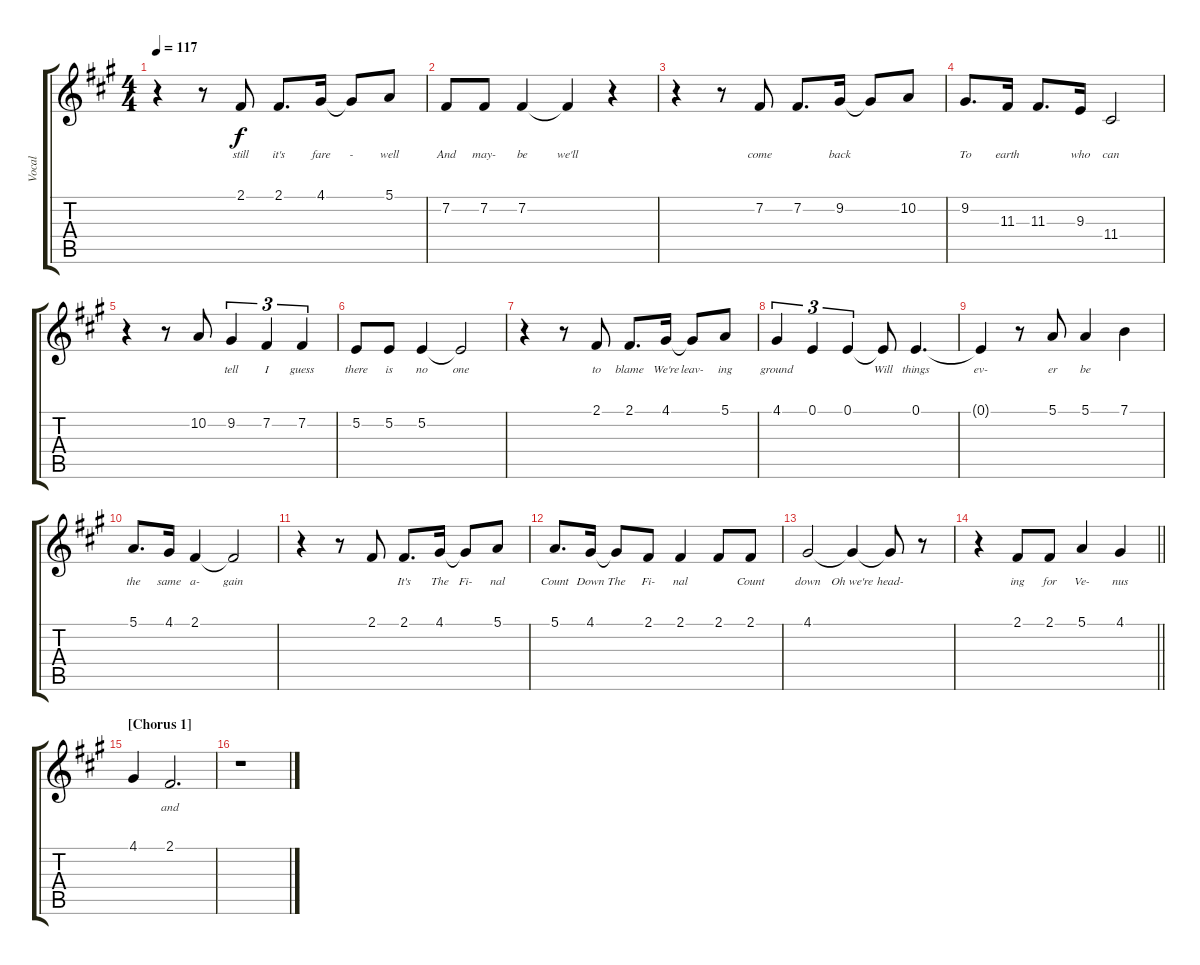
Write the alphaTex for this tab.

\track ("Vocal" "Vocal") {instrument lead1square}
\staff {score tabs}
\tuning (E4 B3 G3 D3 A2 E2) {hide}
\ts (4 4)
\tempo 117
\clef g2
\ks a
r.4{dy f} r.8 2.1.8{lyrics (0 "still") lyrics (1 "") lyrics (2 "") lyrics (3 "") lyrics (4 "")} 2.1.8{d lyrics (0 "it's") lyrics (1 "") lyrics (2 "") lyrics (3 "") lyrics (4 "")} 4.1.16{lyrics (0 "fare") lyrics (1 "") lyrics (2 "") lyrics (3 "") lyrics (4 "")} 4.1{t}.8{lyrics (0 "-") lyrics (1 "") lyrics (2 "") lyrics (3 "") lyrics (4 "")} 5.1.8{lyrics (0 "well") lyrics (1 "") lyrics (2 "") lyrics (3 "") lyrics (4 "")} |
7.2.8{lyrics (0 "And") lyrics (1 "") lyrics (2 "") lyrics (3 "") lyrics (4 "")} 7.2.8{lyrics (0 "may-") lyrics (1 "") lyrics (2 "") lyrics (3 "") lyrics (4 "")} 7.2.4{lyrics (0 "be") lyrics (1 "") lyrics (2 "") lyrics (3 "") lyrics (4 "")} 7.2{t}.4{lyrics (0 "we'll") lyrics (1 "") lyrics (2 "") lyrics (3 "") lyrics (4 "")} r.4 |
r.4 r.8 7.2.8{lyrics (0 "come") lyrics (1 "") lyrics (2 "") lyrics (3 "") lyrics (4 "")} 7.2.8{d lyrics (0 "") lyrics (1 "") lyrics (2 "") lyrics (3 "") lyrics (4 "")} 9.2.16{lyrics (0 "back") lyrics (1 "") lyrics (2 "") lyrics (3 "") lyrics (4 "")} 9.2{t}.8{lyrics (0 "") lyrics (1 "") lyrics (2 "") lyrics (3 "") lyrics (4 "")} 10.2.8{lyrics (0 "") lyrics (1 "") lyrics (2 "") lyrics (3 "") lyrics (4 "")} |
9.2.8{d lyrics (0 "To") lyrics (1 "") lyrics (2 "") lyrics (3 "") lyrics (4 "")} 11.3.16{lyrics (0 "earth") lyrics (1 "") lyrics (2 "") lyrics (3 "") lyrics (4 "")} 11.3.8{d lyrics (0 "") lyrics (1 "") lyrics (2 "") lyrics (3 "") lyrics (4 "")} 9.3.16{lyrics (0 "who") lyrics (1 "") lyrics (2 "") lyrics (3 "") lyrics (4 "")} 11.4.2{lyrics (0 "can") lyrics (1 "") lyrics (2 "") lyrics (3 "") lyrics (4 "")} |
r.4 r.8 10.2.8{lyrics (0 "") lyrics (1 "") lyrics (2 "") lyrics (3 "") lyrics (4 "")} 9.2.4{tu (3 2) lyrics (0 "tell") lyrics (1 "") lyrics (2 "") lyrics (3 "") lyrics (4 "")} 7.2.4{tu (3 2) lyrics (0 "I") lyrics (1 "") lyrics (2 "") lyrics (3 "") lyrics (4 "")} 7.2.4{tu (3 2) lyrics (0 "guess") lyrics (1 "") lyrics (2 "") lyrics (3 "") lyrics (4 "")} |
5.2.8{lyrics (0 "there") lyrics (1 "") lyrics (2 "") lyrics (3 "") lyrics (4 "")} 5.2.8{lyrics (0 "is") lyrics (1 "") lyrics (2 "") lyrics (3 "") lyrics (4 "")} 5.2.4{lyrics (0 "no") lyrics (1 "") lyrics (2 "") lyrics (3 "") lyrics (4 "")} 5.2{t}.2{lyrics (0 "one") lyrics (1 "") lyrics (2 "") lyrics (3 "") lyrics (4 "")} |
r.4 r.8 2.1.8{lyrics (0 "to") lyrics (1 "") lyrics (2 "") lyrics (3 "") lyrics (4 "")} 2.1.8{d lyrics (0 "blame") lyrics (1 "") lyrics (2 "") lyrics (3 "") lyrics (4 "")} 4.1.16{lyrics (0 "We're") lyrics (1 "") lyrics (2 "") lyrics (3 "") lyrics (4 "")} 4.1{t}.8{lyrics (0 "leav-") lyrics (1 "") lyrics (2 "") lyrics (3 "") lyrics (4 "")} 5.1.8{lyrics (0 "ing") lyrics (1 "") lyrics (2 "") lyrics (3 "") lyrics (4 "")} |
4.1.4{tu (3 2) lyrics (0 "ground") lyrics (1 "") lyrics (2 "") lyrics (3 "") lyrics (4 "")} 0.1.4{tu (3 2) lyrics (0 "") lyrics (1 "") lyrics (2 "") lyrics (3 "") lyrics (4 "")} 0.1.4{tu (3 2) lyrics (0 "") lyrics (1 "") lyrics (2 "") lyrics (3 "") lyrics (4 "")} 0.1{t}.8{lyrics (0 "Will") lyrics (1 "") lyrics (2 "") lyrics (3 "") lyrics (4 "")} 0.1.4{d lyrics (0 "things") lyrics (1 "") lyrics (2 "") lyrics (3 "") lyrics (4 "")} |
0.1{t}.4{lyrics (0 "ev-") lyrics (1 "") lyrics (2 "") lyrics (3 "") lyrics (4 "")} r.8 5.1.8{lyrics (0 "er") lyrics (1 "") lyrics (2 "") lyrics (3 "") lyrics (4 "")} 5.1.4{lyrics (0 "be") lyrics (1 "") lyrics (2 "") lyrics (3 "") lyrics (4 "")} 7.1.4{lyrics (0 "") lyrics (1 "") lyrics (2 "") lyrics (3 "") lyrics (4 "")} |
5.1.8{d lyrics (0 "the") lyrics (1 "") lyrics (2 "") lyrics (3 "") lyrics (4 "")} 4.1.16{lyrics (0 "same") lyrics (1 "") lyrics (2 "") lyrics (3 "") lyrics (4 "")} 2.1.4{lyrics (0 "a-") lyrics (1 "") lyrics (2 "") lyrics (3 "") lyrics (4 "")} 2.1{t}.2{lyrics (0 "gain") lyrics (1 "") lyrics (2 "") lyrics (3 "") lyrics (4 "")} |
r.4 r.8 2.1.8{lyrics (0 "") lyrics (1 "") lyrics (2 "") lyrics (3 "") lyrics (4 "")} 2.1.8{d lyrics (0 "It's") lyrics (1 "") lyrics (2 "") lyrics (3 "") lyrics (4 "")} 4.1.16{lyrics (0 "The") lyrics (1 "") lyrics (2 "") lyrics (3 "") lyrics (4 "")} 4.1{t}.8{lyrics (0 "Fi-") lyrics (1 "") lyrics (2 "") lyrics (3 "") lyrics (4 "")} 5.1.8{lyrics (0 "nal") lyrics (1 "") lyrics (2 "") lyrics (3 "") lyrics (4 "")} |
5.1.8{d lyrics (0 "Count") lyrics (1 "") lyrics (2 "") lyrics (3 "") lyrics (4 "")} 4.1.16{lyrics (0 "Down") lyrics (1 "") lyrics (2 "") lyrics (3 "") lyrics (4 "")} 4.1{t}.8{lyrics (0 "The") lyrics (1 "") lyrics (2 "") lyrics (3 "") lyrics (4 "")} 2.1.8{lyrics (0 "Fi-") lyrics (1 "") lyrics (2 "") lyrics (3 "") lyrics (4 "")} 2.1.4{lyrics (0 "nal") lyrics (1 "") lyrics (2 "") lyrics (3 "") lyrics (4 "")} 2.1.8{lyrics (0 "") lyrics (1 "") lyrics (2 "") lyrics (3 "") lyrics (4 "")} 2.1.8{lyrics (0 "Count") lyrics (1 "") lyrics (2 "") lyrics (3 "") lyrics (4 "")} |
4.1.2{lyrics (0 "down") lyrics (1 "") lyrics (2 "") lyrics (3 "") lyrics (4 "")} 4.1{t}.4{lyrics (0 "Oh we're") lyrics (1 "") lyrics (2 "") lyrics (3 "") lyrics (4 "")} 4.1{t}.8{lyrics (0 "head-") lyrics (1 "") lyrics (2 "") lyrics (3 "") lyrics (4 "")} r.8 |
\barLineRight lightlight
r.4 2.1.8{lyrics (0 "ing") lyrics (1 "") lyrics (2 "") lyrics (3 "") lyrics (4 "")} 2.1.8{lyrics (0 "for") lyrics (1 "") lyrics (2 "") lyrics (3 "") lyrics (4 "")} 5.1.4{lyrics (0 "Ve-") lyrics (1 "") lyrics (2 "") lyrics (3 "") lyrics (4 "")} 4.1.4{lyrics (0 "nus") lyrics (1 "") lyrics (2 "") lyrics (3 "") lyrics (4 "")} |
\section ("" "[Chorus 1]")
4.1.4{lyrics (0 "") lyrics (1 "") lyrics (2 "") lyrics (3 "") lyrics (4 "")} 2.1.2{d lyrics (0 "and") lyrics (1 "") lyrics (2 "") lyrics (3 "") lyrics (4 "")} |
r.1
